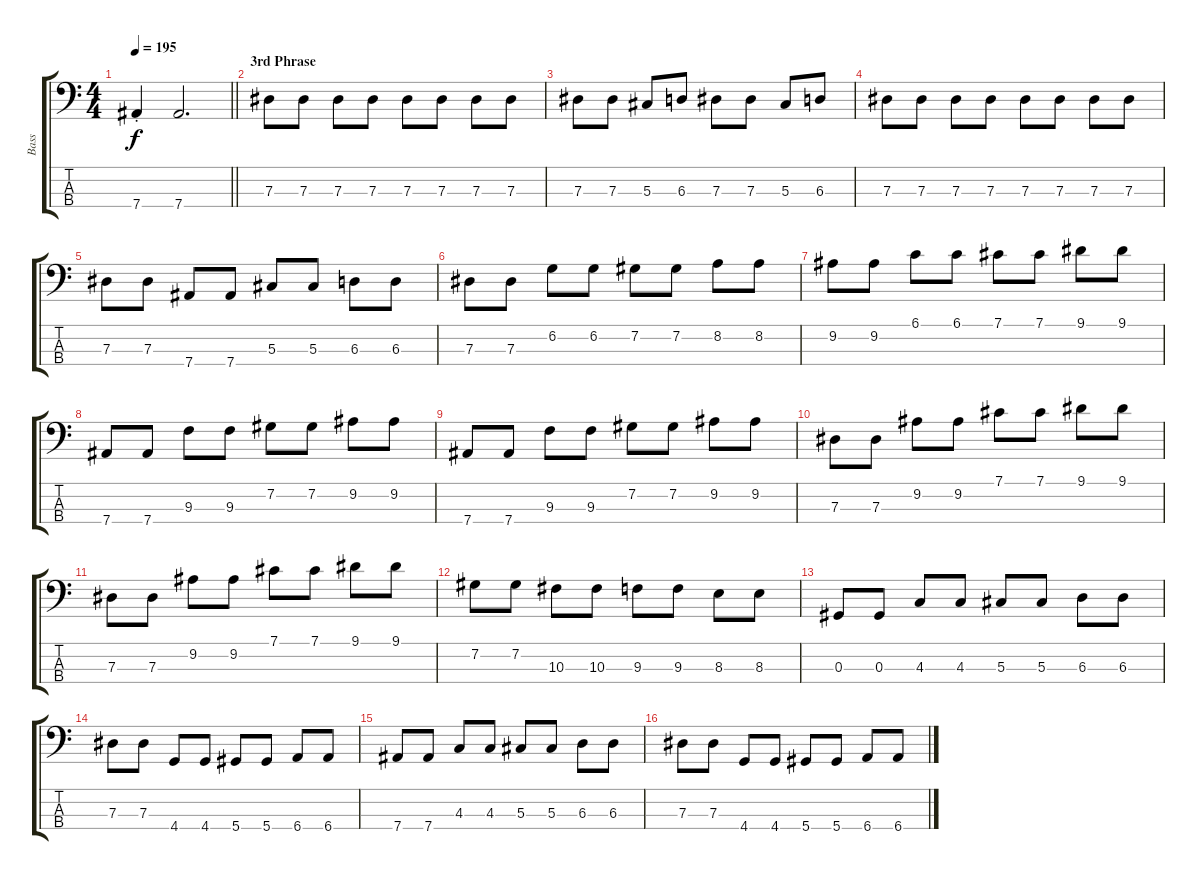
\track ("Bass" "Bass") {instrument electricbassfinger}
\staff {score tabs}
\tuning (Gb2 Db2 Ab1 Eb1) {hide}
\ts (4 4)
\tempo 195
\clef f4
\barLineRight lightlight
\ks c
7.4{st}.4{dy f} 7.4.2{d} |
\section ("" "3rd Phrase")
7.3.8 7.3.8 7.3.8 7.3.8 7.3.8 7.3.8 7.3.8 7.3.8 |
7.3.8 7.3.8 5.3.8 6.3.8 7.3.8 7.3.8 5.3.8 6.3.8 |
7.3.8 7.3.8 7.3.8 7.3.8 7.3.8 7.3.8 7.3.8 7.3.8 |
7.3.8 7.3.8 7.4.8 7.4.8 5.3.8 5.3.8 6.3.8 6.3.8 |
7.3.8 7.3.8 6.2.8 6.2.8 7.2.8 7.2.8 8.2.8 8.2.8 |
9.2.8 9.2.8 6.1.8 6.1.8 7.1.8 7.1.8 9.1.8 9.1.8 |
7.4.8 7.4.8 9.3.8 9.3.8 7.2.8 7.2.8 9.2.8 9.2.8 |
7.4.8 7.4.8 9.3.8 9.3.8 7.2.8 7.2.8 9.2.8 9.2.8 |
7.3.8 7.3.8 9.2.8 9.2.8 7.1.8 7.1.8 9.1.8 9.1.8 |
7.3.8 7.3.8 9.2.8 9.2.8 7.1.8 7.1.8 9.1.8 9.1.8 |
7.2.8 7.2.8 10.3.8 10.3.8 9.3.8 9.3.8 8.3.8 8.3.8 |
0.3.8 0.3.8 4.3.8 4.3.8 5.3.8 5.3.8 6.3.8 6.3.8 |
7.3.8 7.3.8 4.4.8 4.4.8 5.4.8 5.4.8 6.4.8 6.4.8 |
7.4.8 7.4.8 4.3.8 4.3.8 5.3.8 5.3.8 6.3.8 6.3.8 |
7.3.8 7.3.8 4.4.8 4.4.8 5.4.8 5.4.8 6.4.8 6.4.8
